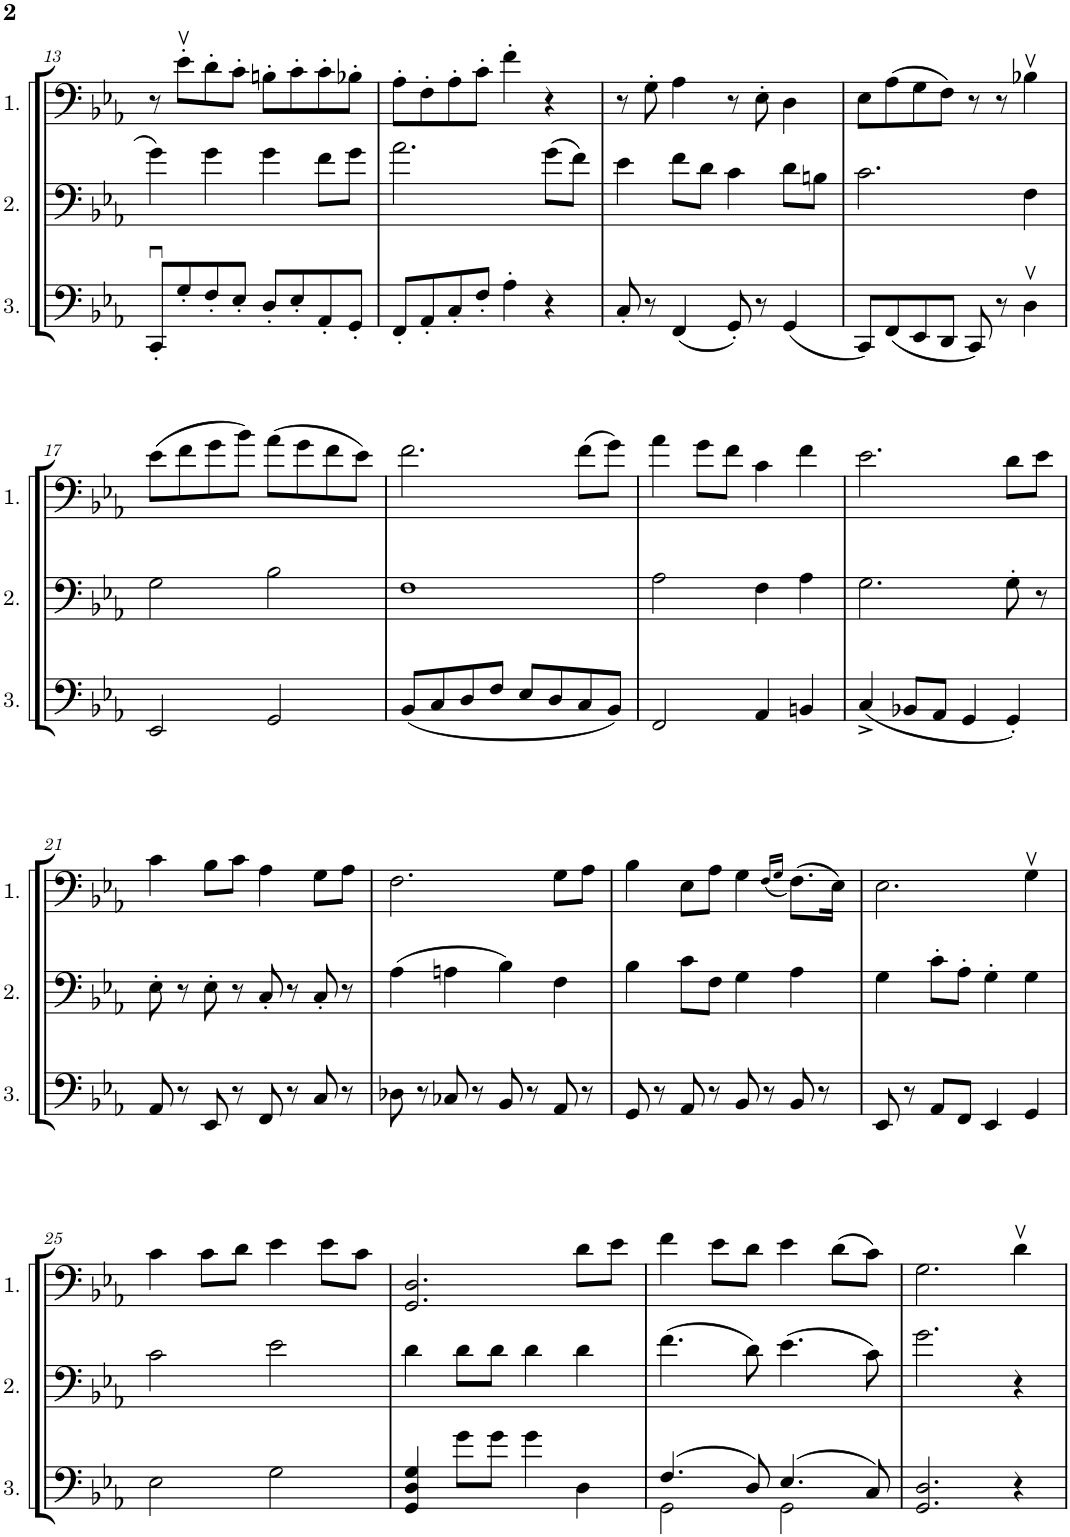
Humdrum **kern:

**kern	**kern	**kern
*part3	*part2	*part1
*staff3	*staff2	*staff1
*I"Cello 3	*I"Cello 2	*I"Cello 1
!!LO:PB:g=z
*clefF4	*clefF4	*clefF4
*k[b-e-a-]	*k[b-e-a-]	*k[b-e-a-]
*M4/4	*M4/4	*M4/4
*met(c)	*met(c)	*met(c)
=13	=13	=13
8CCu'/L	4g\	8r
8G'/	.	8e-v'\L
8F'/	4g\	8d'\
8E-'/J	.	8c'\J
8D'/L	4g\	8Bn'\L
8E-'/	.	8c'\
8AA-'/	8f\L	8c'\
8GG'/J	8g\J	8B-X'\J
=14	=14	=14
8FF'/L	2.a-\	8A-'\L
8AA-'/	.	8F'\
8C'/	.	8A-'\
8F'/J	.	8c'\J
4A-'\	.	4f'\
4r	(8g\L	4r
.	8f\J)	.
=15	=15	=15
8C'/	4e-\	8r
8r	.	8G'\
(4FF/	8f\L	4A-\
.	8d\J	.
8GG'/)	4c\	8r
8r	.	8E-'\
(4GG/	8d\L	4D\
.	8Bn\J	.
=16	=16	=16
8CC/L)	2.c\	8E-\L
(8FF/	.	(8A-\
8EE-/	.	8G\
8DD/J	.	8F\J)
8CC/)	.	8r
8r	.	8r
4Dv\	4F\	4B-Xv\
!!LO:LB:g=z
=17	=17	=17
2EE-/	2G\	(8e-\L
.	.	8f\
.	.	8g\
.	.	8b-\J)
2GG/	2B-\	(8a-\L
.	.	8g\
.	.	8f\
.	.	8e-\J)
=18	=18	=18
(8BB-/L	1F	2.f\
8C/	.	.
8D/	.	.
8F/J	.	.
8E-/L	.	.
8D/	.	.
8C/	.	(8f\L
8BB-/J)	.	8g\J)
=19	=19	=19
2FF/	2A-\	4a-\
.	.	8g\L
.	.	8f\J
4AA-/	4F\	4c\
4BBn/	4A-\	4f\
=20	=20	=20
(4C^/	2.G\	2.e-\
8BB-X/L	.	.
8AA-/J	.	.
4GG/	.	.
4GG'/)	8G'\	8d\L
.	8r	8e-\J
!!LO:LB:g=z
=21	=21	=21
8AA-/	8E-'\	4c\
8r	8r	.
8EE-/	8E-'\	8B-\L
8r	8r	8c\J
8FF/	8C'/	4A-\
8r	8r	.
8C/	8C'/	8G\L
8r	8r	8A-\J
=22	=22	=22
8D-X\	(4A-\	2.F\
8r	.	.
8C-X/	4An\	.
8r	.	.
8BB-/	4B-\)	.
8r	.	.
8AA-/	4F\	8G\L
8r	.	8A-\J
=23	=23	=23
8GG/	4B-\	4B-\
8r	.	.
8AA-/	8c\L	8E-\L
8r	8F\J	8A-\J
8BB-/	4G\	4G\
8r	.	.
.	.	(16qF/LL
.	.	16qG/JJ
8BB-/	4A-\	(8.F\L)
8r	.	.
.	.	16E-\Jk)
=24	=24	=24
8EE-/	4G\	2.E-\
8r	.	.
8AA-/L	8c'\L	.
8FF/J	8A-'\J	.
4EE-/	4G'\	.
4GG/	4G\	4Gv\
!!LO:LB:g=z
=25	=25	=25
2E-\	2c\	4c\
.	.	8c\L
.	.	8d\J
2G\	2e-\	4e-\
.	.	8e-\L
.	.	8c\J
=26	=26	=26
4GG/ 4D/ 4G/	4d\	2.GG/ 2.D/
8g\L	8d\L	.
8g\J	8d\J	.
4g\	4d\	.
4D\	4d\	8d\L
.	.	8e-\J
=27	=27	=27
*^	*	*
(4.F/	2GG\	(4.f\	4f\
.	.	.	8e-\L
8D/)	.	8d\)	8d\J
(4.E-/	2GG\	(4.e-\	4e-\
.	.	.	(8d\L
8C/)	.	8c\)	8c\J)
*v	*v	*	*
=28	=28	=28
2.GG/ 2.D/	2.g\	2.G\
4r	4r	4dv\
=	=	=
*-	*-	*-
